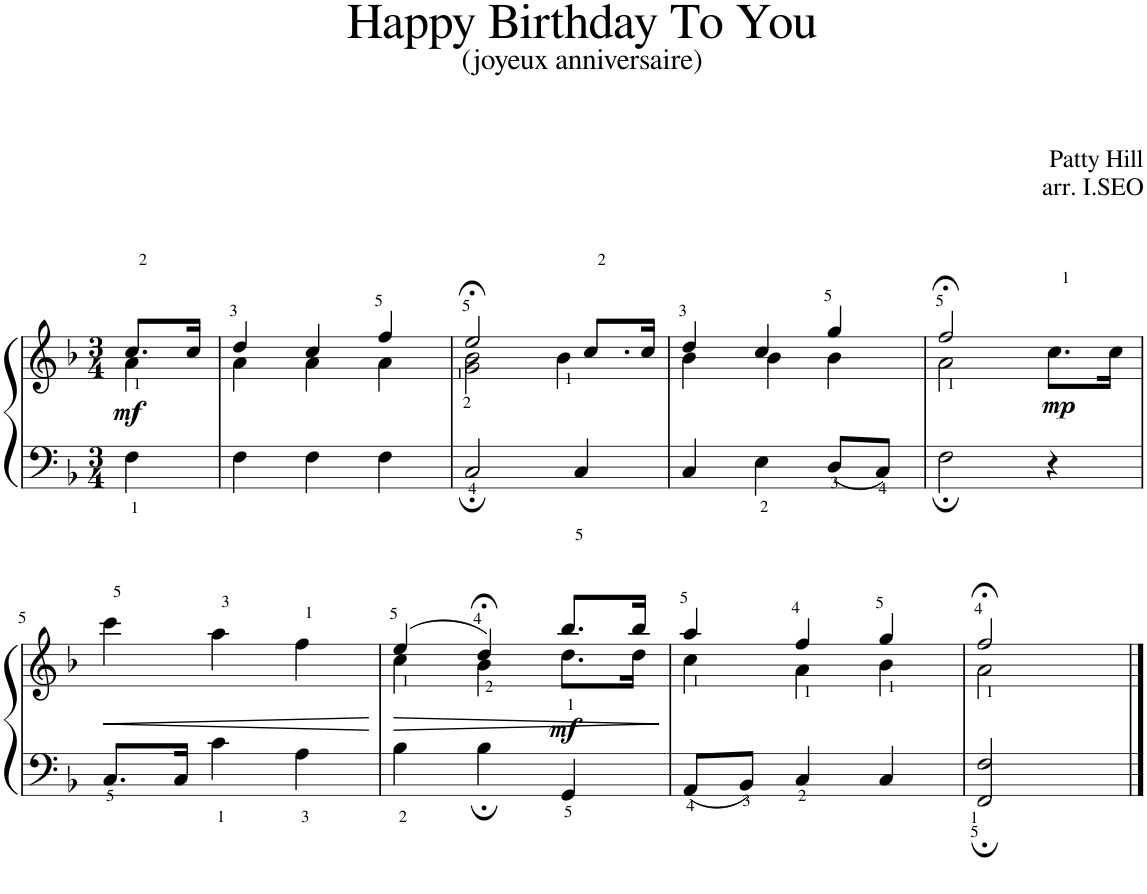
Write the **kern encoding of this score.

**kern	**kern	**dynam
*part1	*part1	*part1
*staff2	*staff1	*staff1/2
*I"Piano	*	*
*I'Pno.	*	*
*clefF4	*clefG2	*
*k[b-]	*k[b-]	*
*M3/4	*M3/4	*
=	=	=
*	*^	*
!	!	!	!LO:DY:b
4F\	8.cc/L	4a\	mf
.	16cc/Jk	.	.
=1	=1	=1	=1
4F\	4dd/	4a\	.
4F\	4cc/	4a\	.
4F\	4ff/	4a\	.
=2	=2	=2	=2
2C;/	2ee;</	2g\ 2b-\	.
4C/	8.cc/L	4b-\	.
.	16cc/Jk	.	.
=3	=3	=3	=3
4C/	4dd/	4b-\	.
4E\	4cc/	4b-\	.
8D/L	4gg/	4b-\	.
8C/J	.	.	.
=4	=4	=4	=4
2F;\	2ff;</	2a\	.
!	!	!	!LO:DY:b
4r	8.cc\L	4ryy	mp
.	16cc\Jk	.	.
*	*v	*v	*
!!LO:LB:g=z
=5	=5	=5
!	!	!LO:HP:b
8.C/L	4ccc\	<
16C/Jk	.	.
4c\	4aa\	.
4A\	4ff\	.
.	.	[
=6	=6	=6
!	!	!LO:HP:b
*	*^	*
4B-\	(4ee/	4cc\	>
4B-;\	4dd;</)	4b-\	.
!	!	!	!LO:DY:b
4GG/	8.bb-/L	8.dd\L	mf
.	16bb-/Jk	16dd\Jk	.
*	*v	*v	*
.	.	]
=7	=7	=7
*	*^	*
8AA/L	4aa/	4cc\	.
8BB-/J	.	.	.
4C/	4ff/	4a\	.
4C/	4gg/	4b-\	.
=8	=8	=8	=8
*M2/4	*M2/4	*	*
2FF/; 2F/;	2ff;</	2a\	.
*	*v	*v	*
==	==	==
*-	*-	*-
